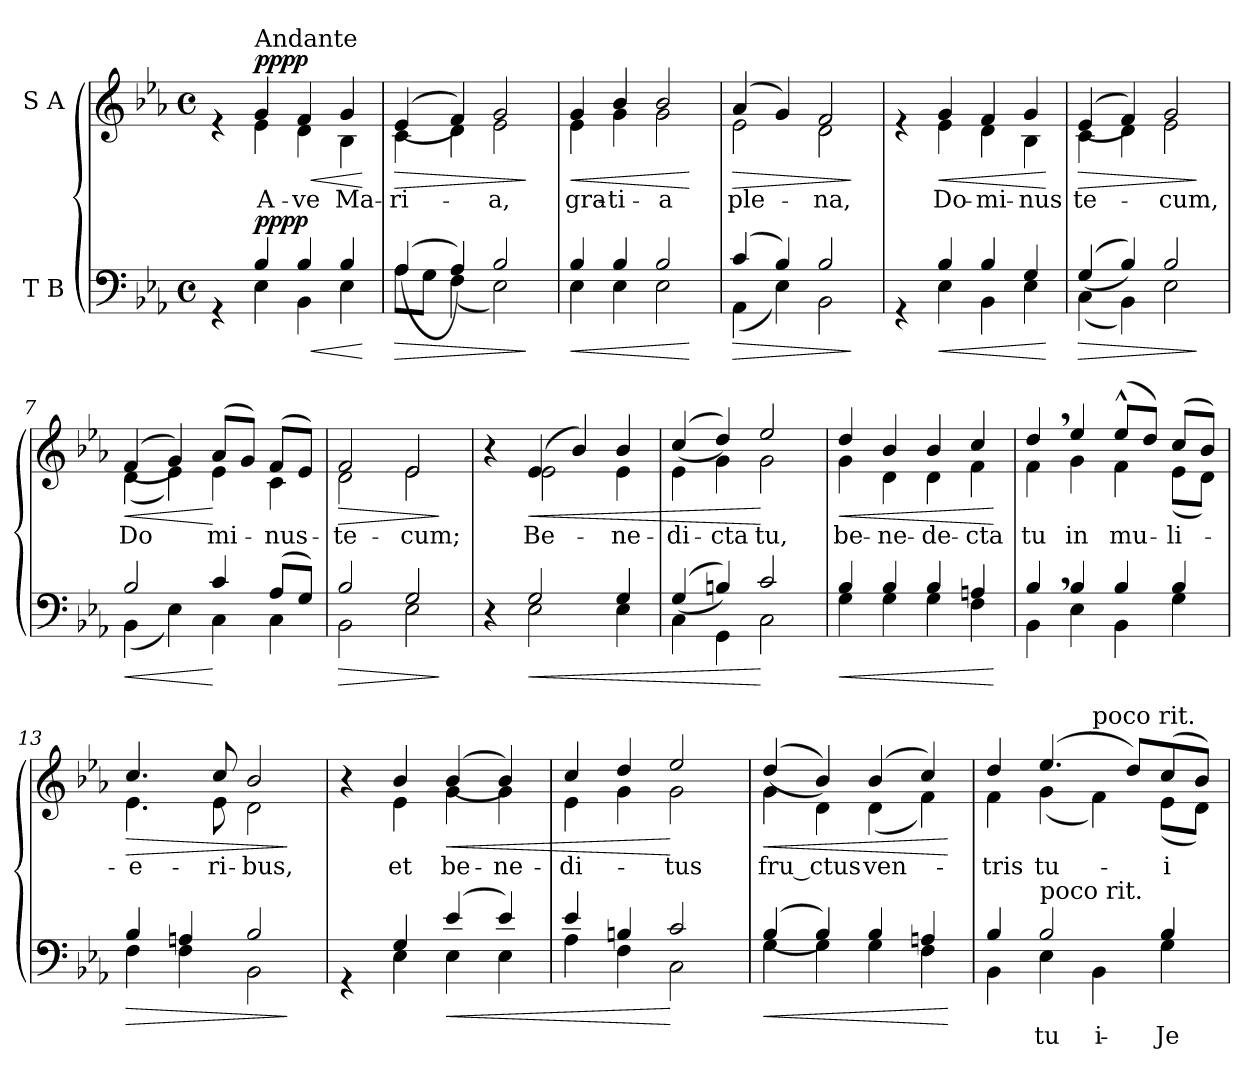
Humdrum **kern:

**kern	**text	**dynam	**kern	**text	**dynam
*part2	*part2	*part2	*part1	*part1	*part1
*staff2	*staff2	*staff2	*staff1	*staff1	*staff1
*I"T B	*	*	*I"S A	*	*
*clefF4	*	*	*clefG2	*	*
*k[b-e-a-]	*	*	*k[b-e-a-]	*	*
*M4/4	*	*	*M4/4	*	*
*met(c)	*	*	*met(c)	*	*
=1	=1	=1	=1	=1	=1
*^	*	*	*^	*	*
4rGG	4ryy	.	.	4re	4ryy	.	.
!	!	!	!	!LO:TX:a:t=Andante	!	!	!
!	!	!	!LO:HP:b	!	!	!LO:LY:b	!LO:HP:b
!	!	!	!LO:DY:n=1:a	!	!	!	!
!	!	!	!LO:DY:n=2:a	!	!	!	!LO:DY:n=1:b
!	!	!	!	!	!	!	!LO:DY:n=2:b
4B-/	4E-\	.	< pp pp	4g/	4e-\	A-	< pp pp
!	!	!	!	!	!	!LO:LY:b	!
4B-/	4BB-\	.	.	4f/	4d\	-ve	.
!	!	!	!	!	!	!LO:LY:b	!
4B-/	4E-\	.	.	4g/	4B-\	Ma-	.
*v	*v	*	*	*	*	*	*
*	*	*	*v	*v	*	*
.	.	[	.	.	[
=2	=2	=2	=2	=2	=2
!	!	!LO:HP:b	!	!LO:LY:b	!LO:HP:b
*^	*	*	*^	*	*
((4A-/	8A-\L	.	>	((4e-/	4c\	-ri-	>
.	8G\J	.	.	.	.	.	.
4A-/))	(4F\	.	.	4f/))	4d\	.	.
!	!	!	!	!	!	!LO:LY:b	!
2B-/	2E-\)	.	.	2g/	2e-\	-a,	.
*v	*v	*	*	*	*	*	*
*	*	*	*v	*v	*	*
.	.	]	.	.	]
=3	=3	=3	=3	=3	=3
!	!	!LO:HP:b	!	!LO:LY:b	!LO:HP:b
*^	*	*	*^	*	*
4B-/	4E-\	.	<	4g/	4e-\	gra-	<
!	!	!	!	!	!	!LO:LY:b	!
4B-/	4E-\	.	.	4b-/	4g\	-ti-	.
!	!	!	!	!	!	!LO:LY:b	!
2B-/	2E-\	.	.	2b-/	2g\	-a	.
*v	*v	*	*	*	*	*	*
*	*	*	*v	*v	*	*
.	.	[	.	.	[
=4	=4	=4	=4	=4	=4
!	!	!LO:HP:b	!	!LO:LY:b	!LO:HP:b
*^	*	*	*^	*	*
(4c/	(4AA-\	.	>	(4a-/	2e-\	ple-	>
4B-/)	4E-\)	.	.	4g/)	.	.	.
!	!	!	!	!	!	!LO:LY:b	!
2B-/	2BB-\	.	.	2f/	2d\	-na,	.
*v	*v	*	*	*	*	*	*
*	*	*	*v	*v	*	*
.	.	]	.	.	]
=5	=5	=5	=5	=5	=5
*^	*	*	*^	*	*
4rGG	4ryy	.	.	4re	4ryy	.	.
!	!	!	!LO:HP:b	!	!	!LO:LY:b	!LO:HP:b
4B-/	4E-\	.	<	4g/	4e-\	Do-	<
!	!	!	!	!	!	!LO:LY:b	!
4B-/	4BB-\	.	.	4f/	4d\	-mi-	.
!	!	!	!	!	!	!LO:LY:b	!
4G/	4E-\	.	.	4g/	4B-\	-nus	.
*v	*v	*	*	*	*	*	*
*	*	*	*v	*v	*	*
.	.	[	.	.	[
=6	=6	=6	=6	=6	=6
!	!	!LO:HP:b	!	!LO:LY:b	!LO:HP:b
*^	*	*	*^	*	*
((4G/	(4C\	.	>	((4e-/	4c\	te-	>
4B-/))	4BB-\)	.	.	4f/))	4d\	.	.
!	!	!	!	!	!	!LO:LY:b	!
2B-/	2E-\	.	.	2g/	2e-\	-cum,	.
*v	*v	*	*	*	*	*	*
*	*	*	*v	*v	*	*
.	.	]	.	.	]
=7	=7	=7	=7	=7	=7
!	!	!LO:HP:b	!	!LO:LY:b	!LO:HP:b
*^	*	*	*^	*	*
2B-/	(4BB-\	.	<	((4f/	(4d\	Do	<
.	4E-\)	.	.	4g/))	4e-\)	.	.
!	!	!	!	!	!	!LO:LY:b	!
4c/	4C\	.	[	(8a-/L	4e-\	mi-	[
.	.	.	.	8g/J)	.	.	.
!	!	!	!	!	!	!LO:LY:b	!
(8A-/L	4C\	.	.	(8f/L	4c\	-nus-	.
8G/J)	.	.	.	8e-/J)	.	.	.
=8	=8	=8	=8	=8	=8	=8	=8
!	!	!	!LO:HP:b	!	!	!LO:LY:b	!LO:HP:b
2B-/	2BB-\	.	>	2f/	2d\	-te-	>
!	!	!	!	!	!	!LO:LY:b	!
2G/	2E-\	.	.	2e-/	2e-\	-cum;	.
*v	*v	*	*	*	*	*	*
*	*	*	*v	*v	*	*
.	.	]	.	.	]
!!LO:LB:g=z
=9	=9	=9	=9	=9	=9
*^	*	*	*^	*	*
4r	4ryy	.	.	4r	4ryy	.	.
!	!	!	!LO:HP:b	!	!	!LO:LY:b	!LO:HP:b
2G/	2E-\	.	<	(4e-/	2e-\	Be-	<
.	.	.	.	4b-/)	.	.	.
!	!	!	!	!	!	!LO:LY:b	!
4G/	4E-\	.	.	4b-/	4e-\	-ne-	.
=10	=10	=10	=10	=10	=10	=10	=10
!	!	!	!	!	!	!LO:LY:b	!
((4G/	4C\	.	.	((4cc/	4e-\	-di-	.
!	!	!	!	!	!	!LO:LY:b	!
4Bn/))	4GG\	.	.	4dd/))	4g\	-cta	.
!	!	!	!	!	!	!LO:LY:b	!
2c/	2C\	.	[	2ee-/	2g\	tu,	[
=11	=11	=11	=11	=11	=11	=11	=11
!	!	!	!LO:HP:b	!	!	!LO:LY:b	!LO:HP:b
4B-/	4G\	.	<	4dd/	4g\	be-	<
!	!	!	!	!	!	!LO:LY:b	!
4B-/	4G\	.	.	4b-/	4d\	-ne-	.
!	!	!	!	!	!	!LO:LY:b	!
4B-/	4G\	.	.	4b-/	4d\	-de-	.
!	!	!	!	!	!	!LO:LY:b	!
4An/	4F\	.	.	4cc/	4f\	-cta	.
*v	*v	*	*	*	*	*	*
*	*	*	*v	*v	*	*
.	.	[	.	.	[
=12	=12	=12	=12	=12	=12
*^	*	*	*	*	*
!	!	!	!	!	!LO:LY:b	!
*	*	*	*	*^	*	*
4B-,/	4BB-\	.	.	4dd,/	4f\	tu	.
!	!	!	!	!	!	!LO:LY:b	!
4B-/	4E-\	.	.	4ee-/	4g\	in	.
!	!	!	!	!	!	!LO:LY:b	!
4B-/	4BB-\	.	.	(8ee-^^/L	4f\	mu-	.
.	.	.	.	8dd/J)	.	.	.
!	!	!	!	!	!	!LO:LY:b	!
4B-/	4G\	.	.	(8cc/L	(8e-\L	-li-	.
.	.	.	.	8b-/J)	8d\J)	.	.
=13	=13	=13	=13	=13	=13	=13	=13
!	!	!	!LO:HP:b	!	!	!LO:LY:b	!LO:HP:b
4B-/	4F\	.	>	4.cc/	4.e-\	-e-	>
4An/	4F\	.	.	.	.	.	.
!	!	!	!	!	!	!LO:LY:b	!
.	.	.	.	8cc/	8e-\	-ri-	.
!	!	!	!	!	!	!LO:LY:b	!
2B-/	2BB-\	.	.	2b-/	2d\	-bus,	.
*v	*v	*	*	*	*	*	*
*	*	*	*v	*v	*	*
.	.	]	.	.	]
=14	=14	=14	=14	=14	=14
*^	*	*	*^	*	*
4rGG	4ryy	.	.	4r	4ryy	.	.
!	!	!	!	!	!	!LO:LY:b	!
4G/	4E-\	.	.	4b-/	4e-\	et	.
!	!	!	!LO:HP:b	!	!	!LO:LY:b	!LO:HP:b
(4e-/	4E-\	.	<	((4b-/	4g\	be-	<
!	!	!	!	!	!	!LO:LY:b	!
4e-/)	4E-\	.	.	4b-/))	4g\	-ne-	.
=15	=15	=15	=15	=15	=15	=15	=15
!	!	!	!	!	!	!LO:LY:b	!
4e-/	4A-\	.	.	4cc/	4e-\	-di-	.
4Bn/	4F\	.	.	4dd/	4g\	.	.
!	!	!	!	!	!	!LO:LY:b	!
2c/	2C\	.	[	2ee-/	2g\	-tus	[
!!LO:LB:g=z	!!
=16	=16	=16	=16	=16	=16	=16	=16
!	!	!	!LO:HP:b	!	!	!LO:LY:b	!LO:HP:b
((4B-/	4G\	.	<	((4dd/	4g\	fru --	<
!	!	!	!	!	!	!LO:LY:b	!
4B-/))	4G\	.	.	4b-/))	4d\	-ctus	.
!	!	!	!	!	!	!LO:LY:b	!
4B-/	4G\	.	.	(4b-/	(4d\	ven-	.
4An/	4F\	.	.	4cc/)	4f\)	.	.
*v	*v	*	*	*	*	*	*
*	*	*	*v	*v	*	*
.	.	[	.	.	[
=17	=17	=17	=17	=17	=17
*^	*	*	*	*	*
!	!	!	!	!	!LO:LY:b	!
*	*	*	*	*^	*	*
4B-/	4BB-\	.	.	4dd/	4f\	-tris	.
!LO:TX:a:t=poco rit.	!	!	!	!	!	!	!
!	!	!LO:LY:b	!	!	!	!LO:LY:b	!
2B-/	4E-\	-tu-	.	(4.ee-/	(4g\	tu-	.
!	!	!	!	!	!LO:TX:a:t=poco rit.	!	!
!	!	!LO:LY:b	!	!	!	!	!
.	4BB-\	-i	.	.	4f\)	.	.
.	.	.	.	8dd/L)	.	.	.
!	!	!LO:LY:b	!	!	!	!LO:LY:b	!
4B-/	4G\	Je-	.	(8cc/	(8e-\L	-i	.
.	.	.	.	8b-/J)	8d\J)	.	.
*v	*v	*	*	*	*	*	*
*	*	*	*v	*v	*	*
=	=	=	=	=	=
*-	*-	*-	*-	*-	*-
